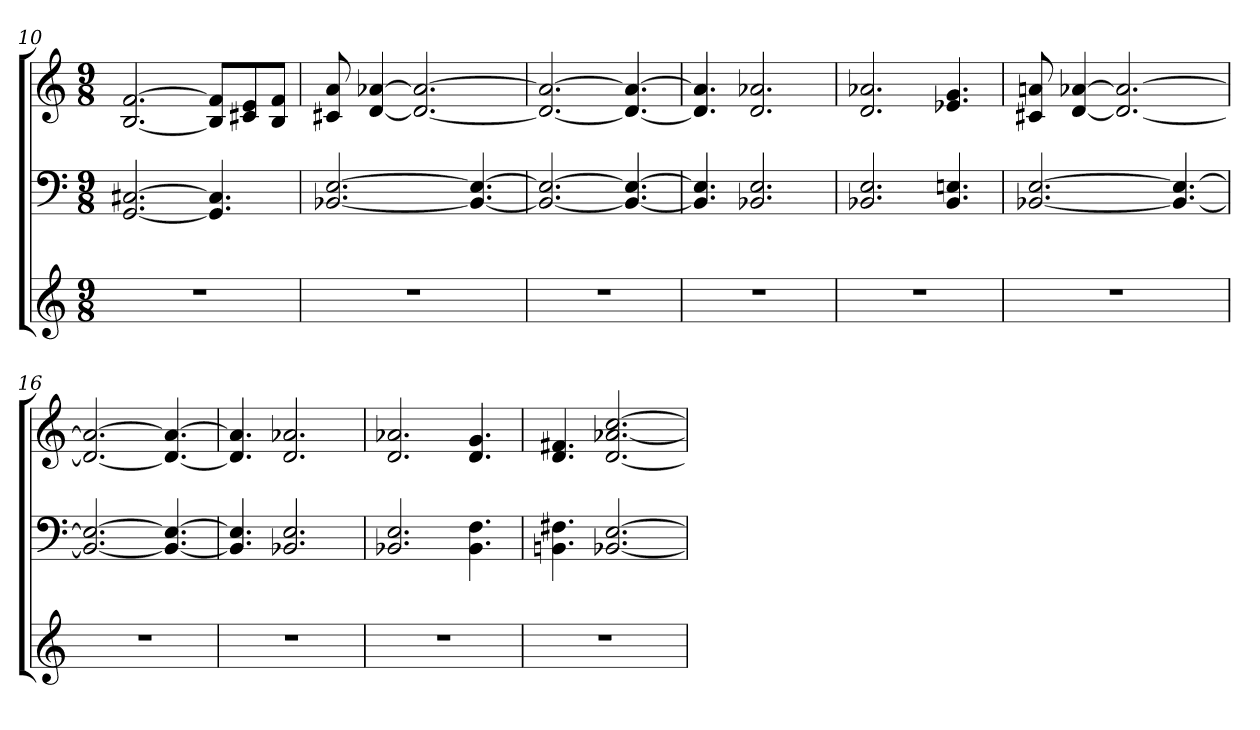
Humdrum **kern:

**kern	**kern	**kern
*part3	*part2	*part1
*staff3	*staff2	*staff1
*clefG2	*clefF4	*clefG2
*k[]	*k[]	*k[]
*M9/8	*M9/8	*M9/8
=10	=10	=10
8%9r	[2.GG [2.C#X	[2.B [2.f
.	4.GG] 4.C#]	8B] 8f]L
.	.	8c#X 8e
.	.	8B 8fJ
=11	=11	=11
8%9r	[2.BB-X [2.E	8c#X 8a
.	.	[4d [4a-X
.	.	2.d_ 2.a-_
.	4.BB-_ 4.E_	.
=12	=12	=12
8%9r	2.BB-_ 2.E_	2.d_ 2.a-_
.	4.BB-_ 4.E_	4.d_ 4.a-_
=13	=13	=13
8%9r	4.BB-] 4.E]	4.d] 4.a-]
.	2.BB-X 2.E	2.d 2.a-X
=14	=14	=14
8%9r	2.BB-X 2.E	2.d 2.a-X
.	4.BB- 4.En	4.e-X 4.g
=15	=15	=15
8%9r	[2.BB-X [2.E	8c#X 8an
.	.	[4d [4a-X
.	.	2.d_ 2.a-_
.	4.BB-_ 4.E_	.
=16	=16	=16
8%9r	2.BB-_ 2.E_	2.d_ 2.a-_
.	4.BB-_ 4.E_	4.d_ 4.a-_
=17	=17	=17
8%9r	4.BB-] 4.E]	4.d] 4.a-]
.	2.BB-X 2.E	2.d 2.a-X
=18	=18	=18
8%9r	2.BB-X 2.E	2.d 2.a-X
.	4.BB- 4.F	4.d 4.g
=19	=19	=19
8%9r	4.BBn 4.F#X	4.d 4.f#X
.	[2.BB-X [2.E	[2.d [2.a-X [2.cc
=	=	=
*-	*-	*-
